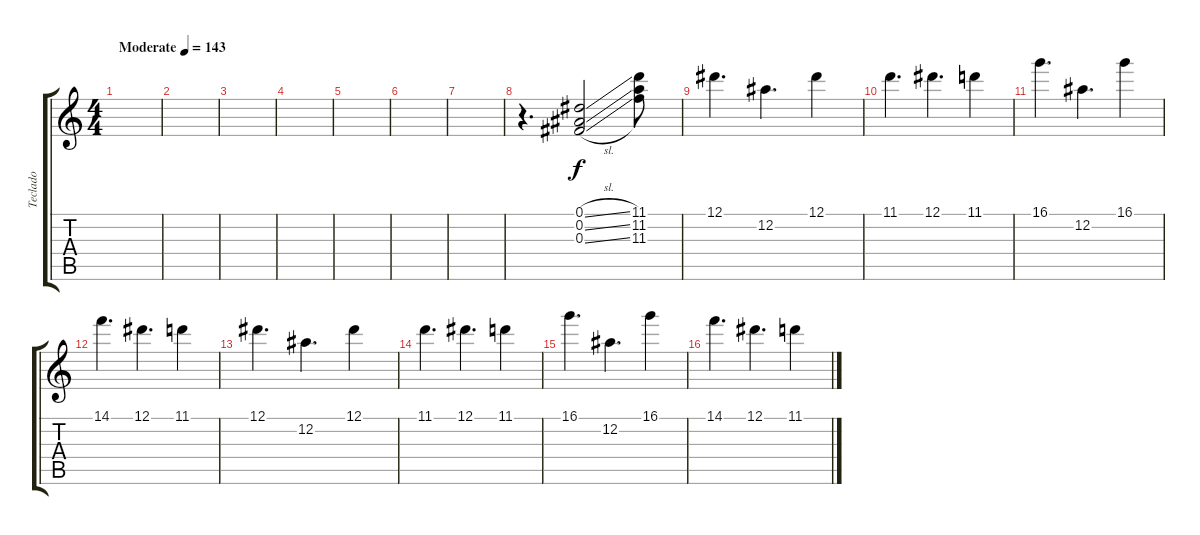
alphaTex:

\track ("Teclado" "Teclado") {instrument acousticguitarsteel}
\staff {score tabs}
\tuning (Eb4 Bb3 Gb3 Db3 Ab2 Eb2) {hide}
\ts (4 4)
\tempo (143 "Moderate")
\clef g2
\ks c
|
|
|
|
|
|
|
r.4{d} (0.1{sl} 0.2{sl} 0.3{sl}).2{instrument seashore} (11.1 11.2 11.3).8{dy f} |
12.1.4{d instrument lead2sawtooth} 12.2.4{d} 12.1.4 |
11.1.4{d} 12.1.4{d} 11.1.4 |
16.1.4{d} 12.2.4{d} 16.1.4 |
14.1.4{d} 12.1.4{d} 11.1.4 |
12.1.4{d instrument lead2sawtooth} 12.2.4{d} 12.1.4 |
11.1.4{d} 12.1.4{d} 11.1.4 |
16.1.4{d} 12.2.4{d} 16.1.4 |
14.1.4{d} 12.1.4{d} 11.1.4
